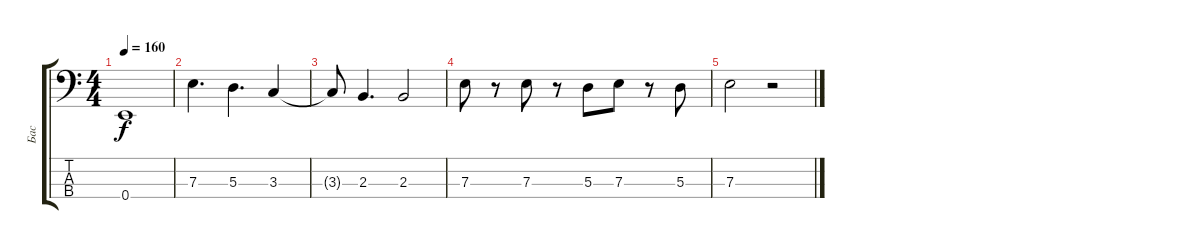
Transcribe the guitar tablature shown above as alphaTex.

\track ("Бас" "Бас") {instrument electricbassfinger}
\staff {score tabs}
\tuning (G2 D2 A1 E1) {hide}
\ts (4 4)
\tempo 160
\clef f4
\ks c
0.4{t}.1{dy f} |
7.3.4{d} 5.3.4{d} 3.3.4 |
3.3{t}.8 2.3.4{d} 2.3.2 |
7.3.8 r.8 7.3.8 r.8 5.3.8 7.3.8 r.8 5.3.8 |
7.3.2 r.2
